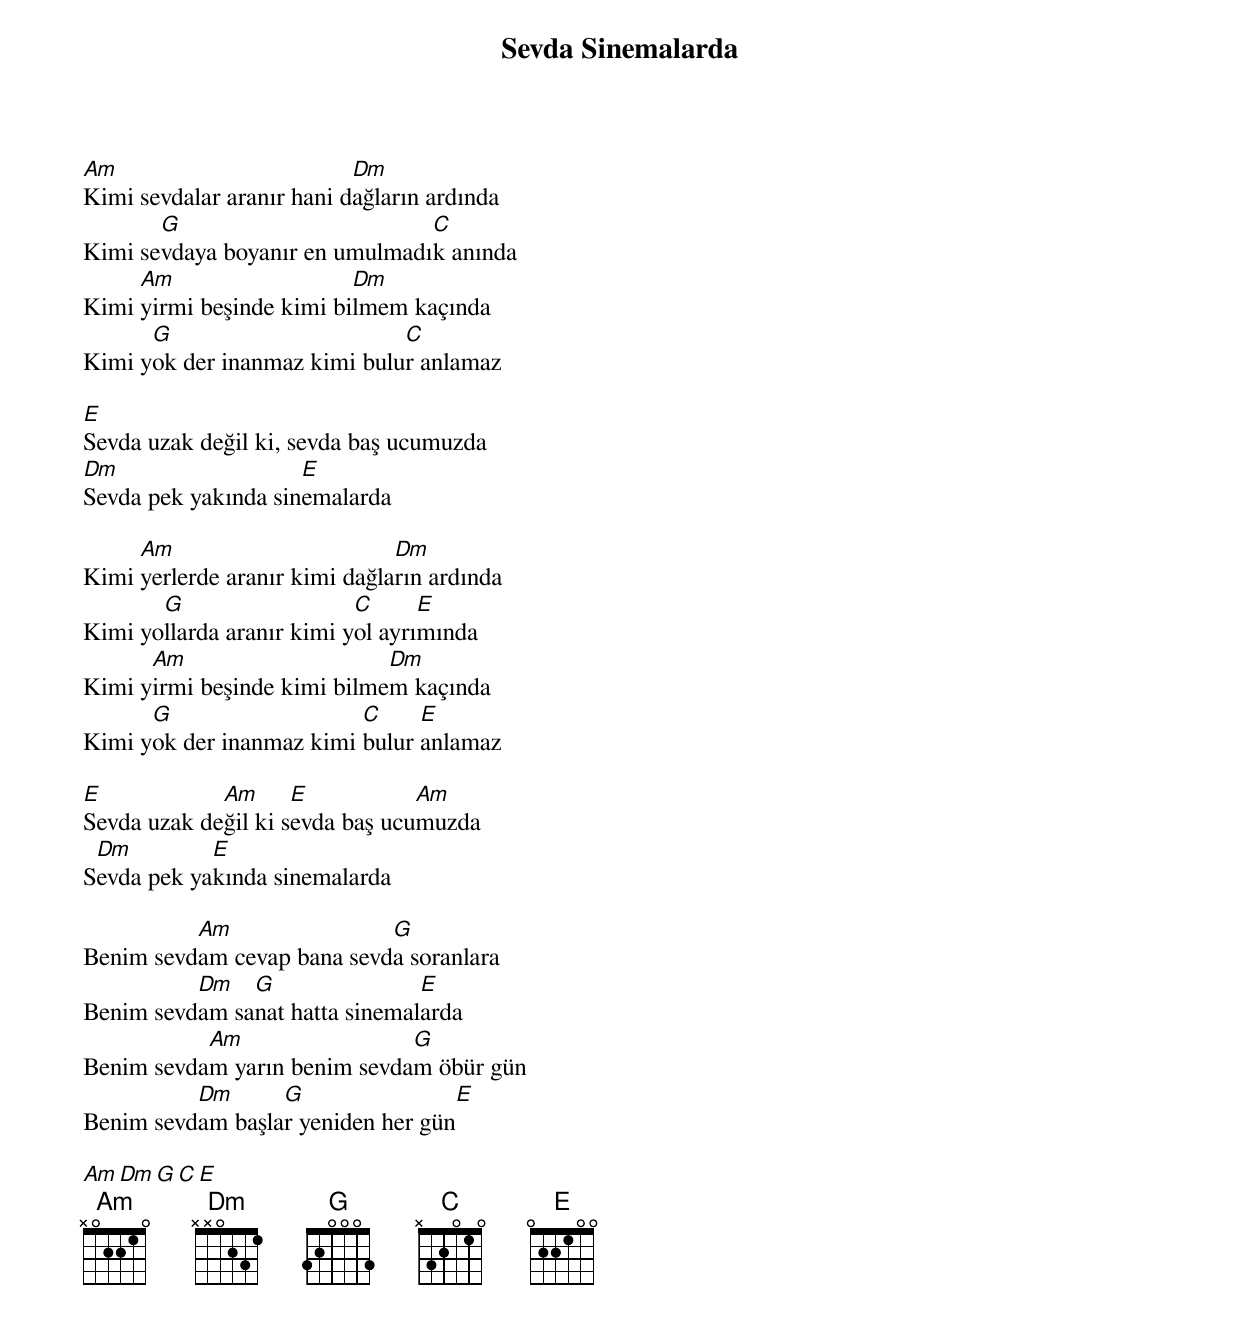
{title: Sevda Sinemalarda}
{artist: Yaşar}

Am                         Dm
Kimi sevdalar aranır hani dağların ardında
       G                        C
Kimi sevdaya boyanır en umulmadık anında
     Am                   Dm
Kimi yirmi beşinde kimi bilmem kaçında
      G                       C
Kimi yok der inanmaz kimi bulur anlamaz

E
Sevda uzak değil ki, sevda baş ucumuzda
Dm                   E
Sevda pek yakında sinemalarda

     Am                        Dm
Kimi yerlerde aranır kimi dağların ardında
       G                   C      E
Kimi yollarda aranır kimi yol ayrımında
      Am                     Dm
Kimi yirmi beşinde kimi bilmem kaçında
      G                   C     E
Kimi yok der inanmaz kimi bulur anlamaz

E            Am      E           Am
Sevda uzak değil ki sevda baş ucumuzda
 Dm         E
Sevda pek yakında sinemalarda

          Am                G
Benim sevdam cevap bana sevda soranlara
          Dm   G                E
Benim sevdam sanat hatta sinemalarda
           Am                 G
Benim sevdam yarın benim sevdam öbür gün
          Dm      G                E
Benim sevdam başlar yeniden her gün

Am   Dm  G   C  E
